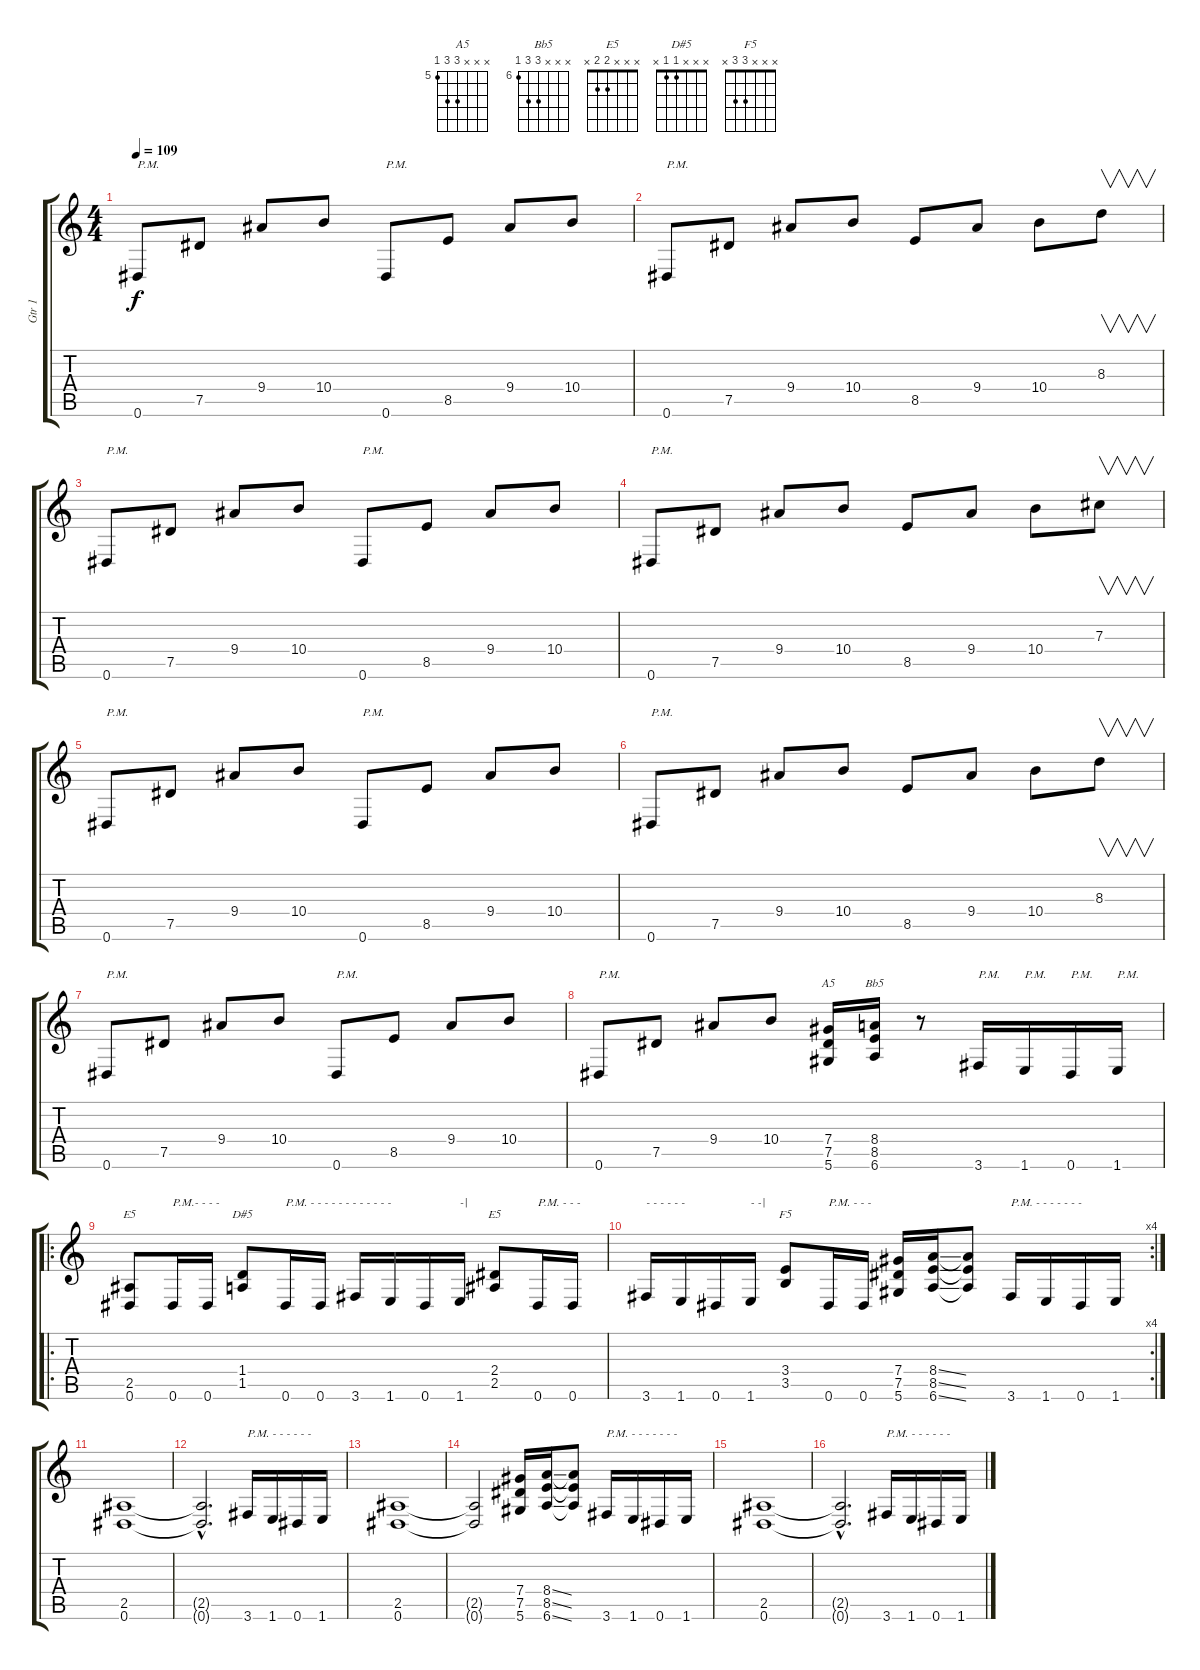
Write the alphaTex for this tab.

\track ("Gtr 1" "Gtr 1") {instrument distortionguitar}
\staff {score tabs}
\tuning (Eb4 Bb3 Gb3 Db3 Ab2 Eb2) {hide}
\chord ("A5" x x x 7 7 5) {firstfret 5}
\chord ("Bb5" x x x 8 8 6) {firstfret 6}
\chord ("E5" x x x x 2 0)
\chord ("D#5" x x x 1 1 x)
\chord ("E5" x x x 2 2 x)
\chord ("F5" x x x 3 3 x)
\ts (4 4)
\tempo 109
\clef g2
\ks c
0.6.8{txt "P.M." dy f} 7.5.8 9.4.8 10.4.8 0.6.8{txt "P.M."} 8.5.8 9.4.8 10.4.8 |
0.6.8{txt "P.M."} 7.5.8 9.4.8 10.4.8 8.5.8 9.4.8 10.4.8 8.3.8{v} |
0.6.8{txt "P.M."} 7.5.8 9.4.8 10.4.8 0.6.8{txt "P.M."} 8.5.8 9.4.8 10.4.8 |
0.6.8{txt "P.M."} 7.5.8 9.4.8 10.4.8 8.5.8 9.4.8 10.4.8 7.3.8{v} |
0.6.8{txt "P.M."} 7.5.8 9.4.8 10.4.8 0.6.8{txt "P.M."} 8.5.8 9.4.8 10.4.8 |
0.6.8{txt "P.M."} 7.5.8 9.4.8 10.4.8 8.5.8 9.4.8 10.4.8 8.3.8{v} |
0.6.8{txt "P.M."} 7.5.8 9.4.8 10.4.8 0.6.8{txt "P.M."} 8.5.8 9.4.8 10.4.8 |
0.6.8{txt "P.M."} 7.5.8 9.4.8 10.4.8 (7.4 7.5 5.6).16{ch "A5"} (8.4 8.5 6.6).16{ch "Bb5"} r.8 3.6.16{txt "P.M."} 1.6.16{txt "P.M."} 0.6.16{txt "P.M."} 1.6.16{txt "P.M."} |
\ro
(2.5 0.6).8{ch "E5"} 0.6.16{txt "P.M.- - - -"} 0.6.16 (1.4 1.5).8{ch "D#5"} 0.6.16{txt "P.M. - - - - - - - - - - - -"} 0.6.16 3.6.16 1.6.16 0.6.16 1.6.16{txt "-|"} (2.4 2.5).8{ch "E5"} 0.6.16{txt "P.M. - - - "} 0.6.16 |
\rc 4
3.6.16{txt "- - - - - - "} 1.6.16 0.6.16 1.6.16{txt "- -|"} (3.4 3.5).8{ch "F5"} 0.6.16{txt "P.M. - - - "} 0.6.16 (7.4 7.5 5.6).16 (8.4{ss} 8.5{ss} 6.6{ss}).16 (8.4{t} 8.5{t} 6.6{t}).8 3.6.16{txt "P.M. - - - - - - - "} 1.6.16 0.6.16 1.6.16 |
(2.5 0.6).1 |
(2.5{hac t} 0.6{hac t}).2{d} 3.6.16{txt "P.M. - - - - - -"} 1.6.16 0.6.16 1.6.16 |
(2.5 0.6).1 |
(2.5{t} 0.6{t}).2 (7.4 7.5 5.6).16 (8.4{ss} 8.5{ss} 6.6{ss}).16 (8.4{t} 8.5{t} 6.6{t}).8 3.6.16{txt "P.M. - - - - - - - "} 1.6.16 0.6.16 1.6.16 |
(2.5 0.6).1 |
(2.5{hac t} 0.6{hac t}).2{d} 3.6.16{txt "P.M. - - - - - -"} 1.6.16 0.6.16 1.6.16
